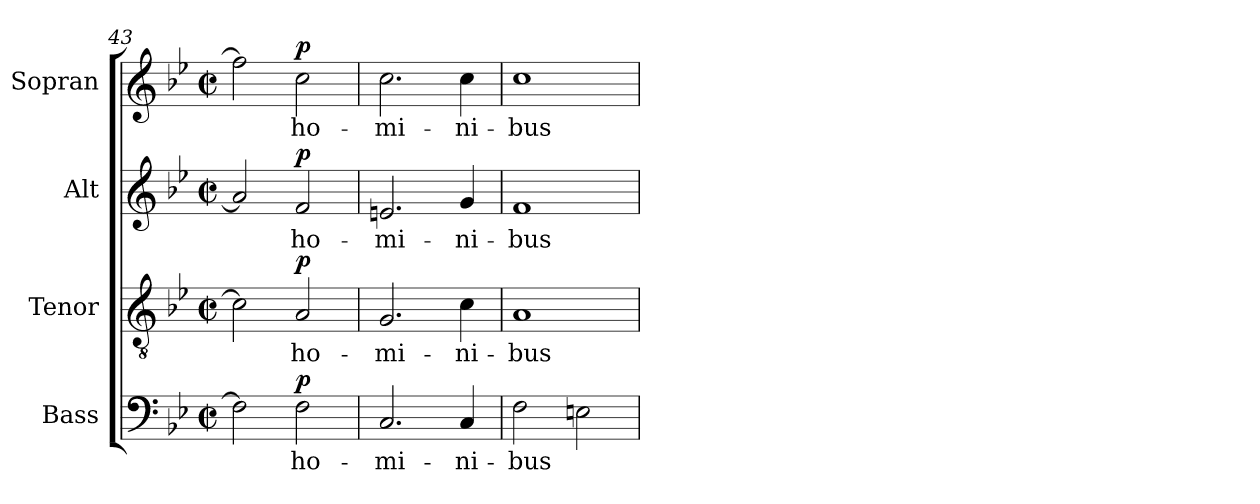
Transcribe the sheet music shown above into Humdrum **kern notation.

**kern	**text	**dynam	**kern	**text	**dynam	**kern	**text	**dynam	**kern	**text	**dynam
*part4	*part4	*part4	*part3	*part3	*part3	*part2	*part2	*part2	*part1	*part1	*part1
*staff4	*staff4	*staff4	*staff3	*staff3	*staff3	*staff2	*staff2	*staff2	*staff1	*staff1	*staff1
*I"Bass	*	*	*I"Tenor	*	*	*I"Alt	*	*	*I"Sopran	*	*
*I'B.	*	*	*I'T.	*	*	*I'A.	*	*	*I'S.	*	*
!!LO:LB:g=z
*clefF4	*	*	*clefGv2	*	*	*clefG2	*	*	*clefG2	*	*
*k[b-e-]	*	*	*k[b-e-]	*	*	*k[b-e-]	*	*	*k[b-e-]	*	*
*B-:	*	*	*B-:	*	*	*B-:	*	*	*B-:	*	*
*M2/2	*	*	*M2/2	*	*	*M2/2	*	*	*M2/2	*	*
*met(c|)	*	*	*met(c|)	*	*	*met(c|)	*	*	*met(c|)	*	*
=43	=43	=43	=43	=43	=43	=43	=43	=43	=43	=43	=43
2F\]	.	.	2c\]	.	.	2a/]	.	.	2ff\]	.	.
!	!LO:LY:b	!LO:DY:a	!	!LO:LY:b	!LO:DY:a	!	!LO:LY:b	!LO:DY:a	!	!LO:LY:b	!LO:DY:a
2F\	ho-	p	2A/	ho-	p	2f/	ho-	p	2cc\	ho-	p
=44	=44	=44	=44	=44	=44	=44	=44	=44	=44	=44	=44
!	!LO:LY:b	!	!	!LO:LY:b	!	!	!LO:LY:b	!	!	!LO:LY:b	!
2.C/	-mi-	.	2.G/	-mi-	.	2.en/	-mi-	.	2.cc\	-mi-	.
!	!LO:LY:b	!	!	!LO:LY:b	!	!	!LO:LY:b	!	!	!LO:LY:b	!
4C/	-ni-	.	4c\	-ni-	.	4g/	-ni-	.	4cc\	-ni-	.
=45	=45	=45	=45	=45	=45	=45	=45	=45	=45	=45	=45
!	!LO:LY:b	!	!	!LO:LY:b	!	!	!LO:LY:b	!	!	!LO:LY:b	!
2F\	-bus	.	1A	-bus	.	1f	-bus	.	1cc	-bus	.
2En\	.	.	.	.	.	.	.	.	.	.	.
=	=	=	=	=	=	=	=	=	=	=	=
*-	*-	*-	*-	*-	*-	*-	*-	*-	*-	*-	*-
